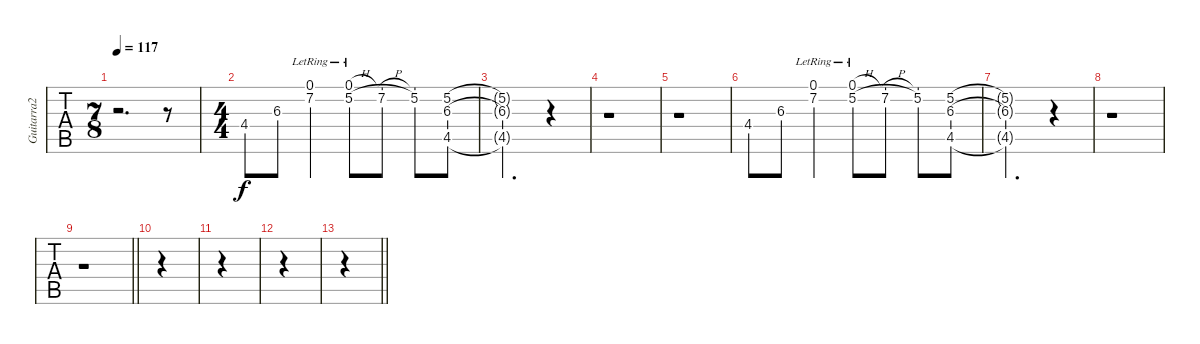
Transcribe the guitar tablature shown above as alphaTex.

\track ("Guitarra2" "Guitarra2") {instrument electricguitarjazz}
\staff {tabs}
\tuning (D4 A3 F3 C3 G2 C2) {hide}
\ts (7 8)
\tempo 117
\clef g2
\ks c
r.2{d dy f} r.8 |
\ts (4 4)
4.4.8 6.3.8 (0.1{lr} 7.2).4 (0.1{lr} 5.2{h}).8 (0.1{t} 7.2{h}).8 (0.1{t} 5.2).8 (5.2 6.3 4.5).8 |
(5.2{t} 6.3{t} 4.5{t}).2{d} r.4 |
r.1 |
r.1 |
4.4.8 6.3.8 (0.1{lr} 7.2).4 (0.1{lr} 5.2{h}).8 (0.1{t} 7.2{h}).8 (0.1{t} 5.2).8 (5.2 6.3 4.5).8 |
(5.2{t} 6.3{t} 4.5{t}).2{d} r.4 |
r.1 |
\barLineRight lightlight
r.1 |
|
|
|
\barLineRight lightlight
